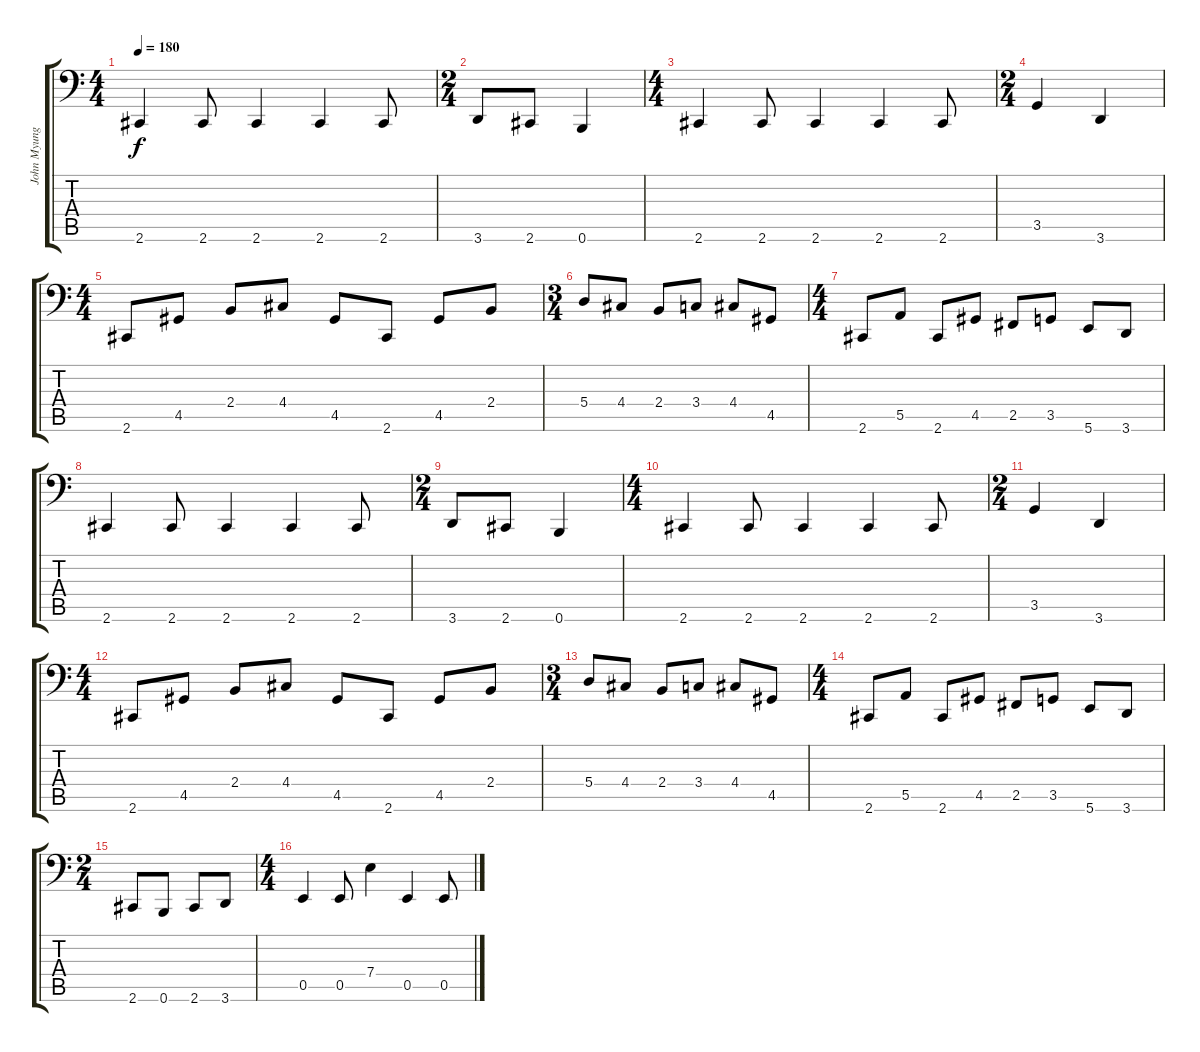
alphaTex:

\track ("John Myung - Bass" "John Myung") {instrument electricbassfinger}
\staff {score tabs}
\tuning (C3 G2 D2 A1 E1 B0) {hide}
\ts (4 4)
\tempo 180
\clef f4
\ks c
2.6.4{dy f} 2.6.8 2.6.4 2.6.4 2.6.8 |
\ts (2 4)
3.6.8 2.6.8 0.6.4 |
\ts (4 4)
2.6.4 2.6.8 2.6.4 2.6.4 2.6.8 |
\ts (2 4)
3.5.4 3.6.4 |
\ts (4 4)
2.6.8 4.5.8 2.4.8 4.4.8 4.5.8 2.6.8 4.5.8 2.4.8 |
\ts (3 4)
5.4.8 4.4.8 2.4.8 3.4.8 4.4.8 4.5.8 |
\ts (4 4)
2.6.8 5.5.8 2.6.8 4.5.8 2.5.8 3.5.8 5.6.8 3.6.8 |
2.6.4 2.6.8 2.6.4 2.6.4 2.6.8 |
\ts (2 4)
3.6.8 2.6.8 0.6.4 |
\ts (4 4)
2.6.4 2.6.8 2.6.4 2.6.4 2.6.8 |
\ts (2 4)
3.5.4 3.6.4 |
\ts (4 4)
2.6.8 4.5.8 2.4.8 4.4.8 4.5.8 2.6.8 4.5.8 2.4.8 |
\ts (3 4)
5.4.8 4.4.8 2.4.8 3.4.8 4.4.8 4.5.8 |
\ts (4 4)
2.6.8 5.5.8 2.6.8 4.5.8 2.5.8 3.5.8 5.6.8 3.6.8 |
\ts (2 4)
2.6.8 0.6.8 2.6.8 3.6.8 |
\ts (4 4)
0.5.4 0.5.8 7.4.4 0.5.4 0.5.8
